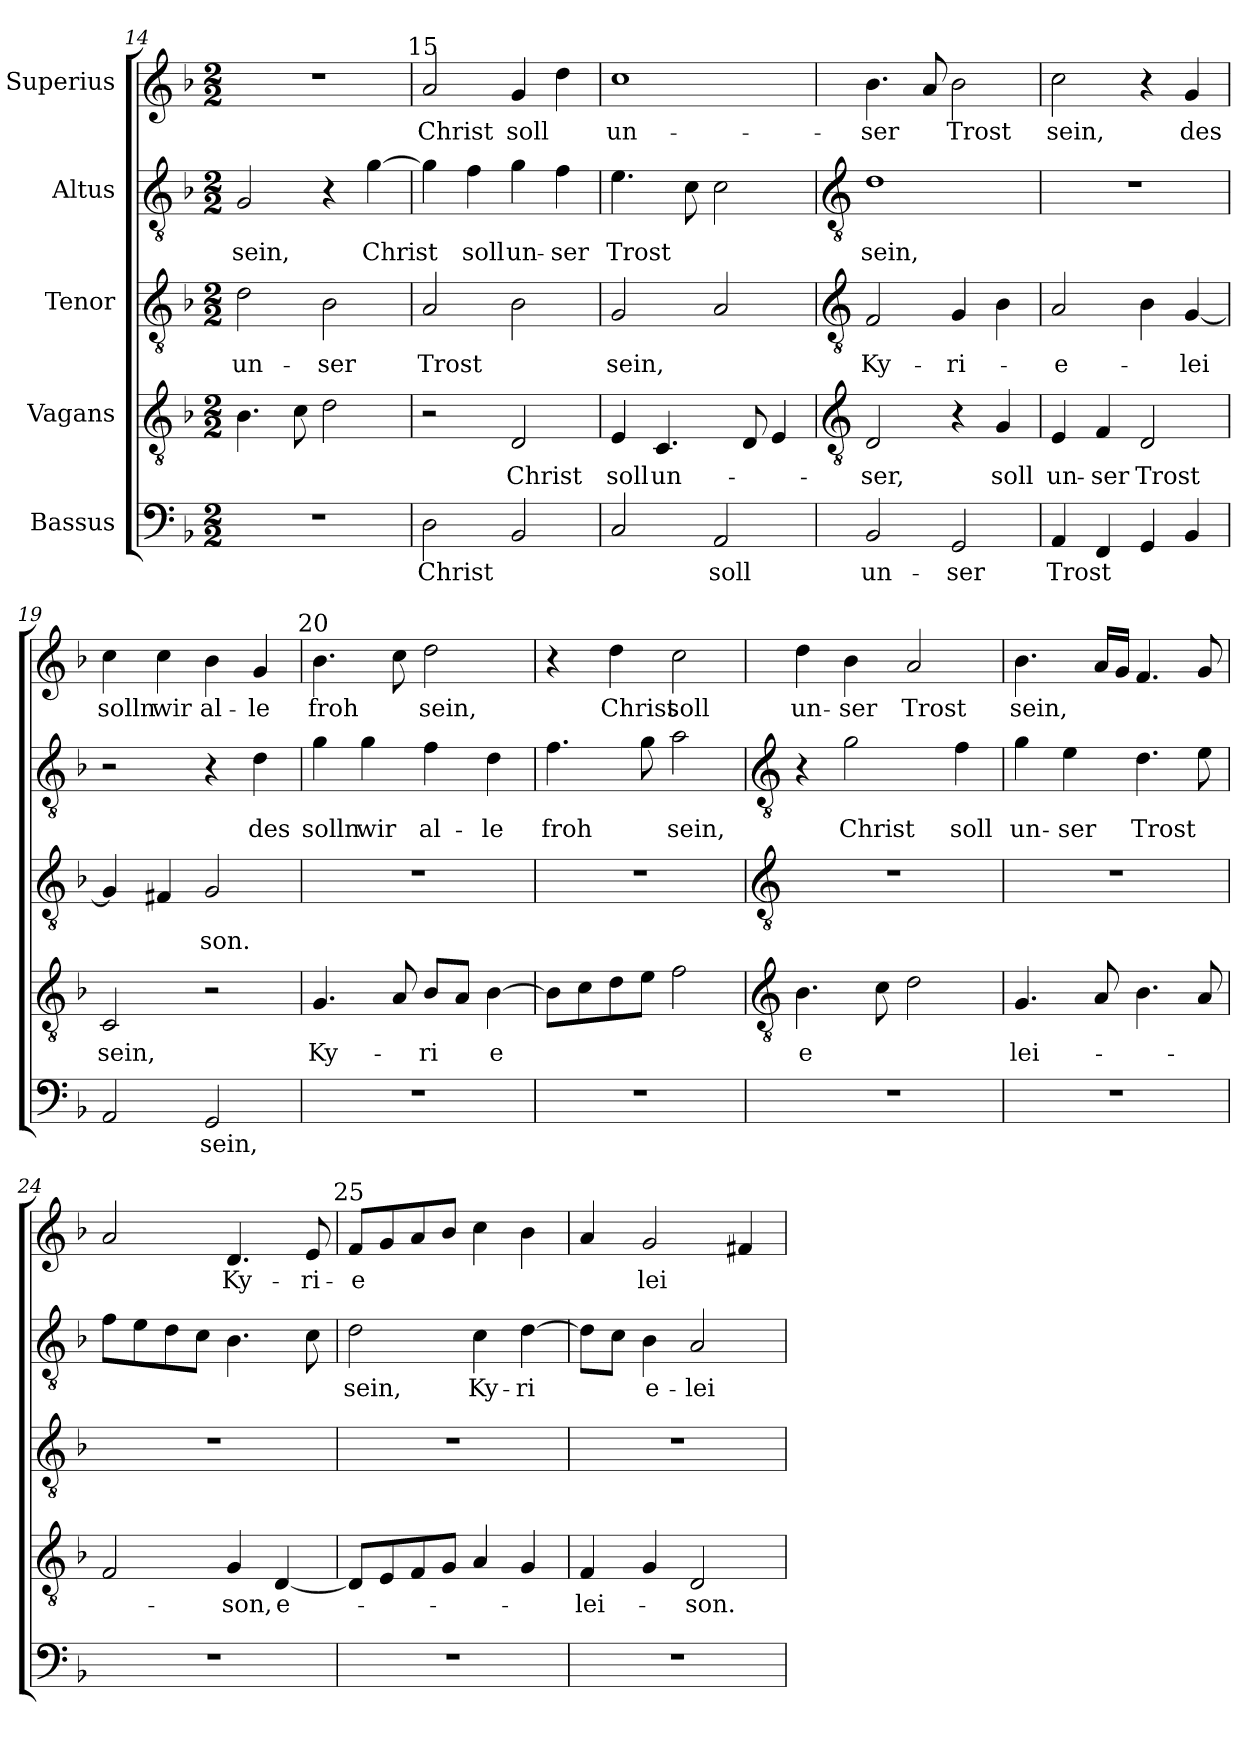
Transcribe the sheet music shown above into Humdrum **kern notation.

**kern	**text	**kern	**text	**kern	**text	**kern	**text	**kern	**text
*part5	*part5	*part4	*part4	*part3	*part3	*part2	*part2	*part1	*part1
*staff5	*staff5	*staff4	*staff4	*staff3	*staff3	*staff2	*staff2	*staff1	*staff1
*I"Bassus	*	*I"Vagans	*	*I"Tenor	*	*I"Altus	*	*I"Superius	*
*clefF4	*	*clefGv2	*	*clefGv2	*	*clefGv2	*	*clefG2	*
*k[b-]	*	*k[b-]	*	*k[b-]	*	*k[b-]	*	*k[b-]	*
*F:	*	*F:	*	*F:	*	*F:	*	*F:	*
*M2/2	*	*M2/2	*	*M2/2	*	*M2/2	*	*M2/2	*
=14	=14	=14	=14	=14	=14	=14	=14	=14	=14
!	!	!	!	!	!LO:LY:b	!	!LO:LY:b	!	!
1r	.	4.B-	.	2d	un-	2G	sein,	1r	.
.	.	8c	.	.	.	.	.	.	.
!	!	!	!	!	!LO:LY:b	!	!	!	!
.	.	2d	.	2B-	-ser	4r	.	.	.
!	!	!	!	!	!	!	!LO:LY:b	!	!
.	.	.	.	.	.	[4g	Christ	.	.
=15	=15	=15	=15	=15	=15	=15	=15	=15	=15
!	!	!	!	!	!	!	!	!LO:TX:a:cj:t=15	!
!	!LO:LY:b	!	!	!	!LO:LY:b	!	!	!	!LO:LY:b
2D	Christ	2r	.	2A	Trost	4g]	.	2a	Christ
!	!	!	!	!	!	!	!LO:LY:b	!	!
.	.	.	.	.	.	4f	soll	.	.
!	!	!	!LO:LY:b	!	!	!	!LO:LY:b	!	!LO:LY:b
2BB-	.	2D	Christ	2B-	.	4g	un-	4g	soll
!	!	!	!	!	!	!	!LO:LY:b	!	!
.	.	.	.	.	.	4f	-ser	4dd	.
=16	=16	=16	=16	=16	=16	=16	=16	=16	=16
!	!	!	!LO:LY:b	!	!LO:LY:b	!	!LO:LY:b	!	!LO:LY:b
2C	.	4E	soll	2G	sein,	4.e	Trost	1cc	un-
!	!	!	!LO:LY:b	!	!	!	!	!	!
.	.	4.C	un-	.	.	.	.	.	.
.	.	.	.	.	.	8c	.	.	.
!	!LO:LY:b	!	!	!	!	!	!	!	!
2AA	soll	.	.	2A	.	2c	.	.	.
.	.	8D	.	.	.	.	.	.	.
.	.	4E	.	.	.	.	.	.	.
!!LO:LB:g=z
=17	=17	=17	=17	=17	=17	=17	=17	=17	=17
*	*	*clefGv2	*	*clefGv2	*	*clefGv2	*	*	*
!	!LO:LY:b	!	!LO:LY:b	!	!LO:LY:b	!	!LO:LY:b	!	!LO:LY:b
2BB-	un-	2D	-ser,	2F	Ky-	1d	sein,	4.b-	-ser
.	.	.	.	.	.	.	.	8a	.
!	!LO:LY:b	!	!	!	!LO:LY:b	!	!	!	!LO:LY:b
2GG	-ser	4r	.	4G	-ri-	.	.	2b-	Trost
!	!	!	!LO:LY:b	!	!	!	!	!	!
.	.	4G	soll	4B-	.	.	.	.	.
=18	=18	=18	=18	=18	=18	=18	=18	=18	=18
!	!LO:LY:b	!	!LO:LY:b	!	!LO:LY:b	!	!	!	!LO:LY:b
4AA	Trost	4E	un-	2A	-e-	1r	.	2cc	sein,
!	!	!	!LO:LY:b	!	!	!	!	!	!
4FF	.	4F	-ser	.	.	.	.	.	.
!	!	!	!LO:LY:b	!	!	!	!	!	!
4GG	.	2D	Trost	4B-	.	.	.	4r	.
!	!	!	!	!	!LO:LY:b	!	!	!	!LO:LY:b
4BB-	.	.	.	[4G	-lei-	.	.	4g	des
=19	=19	=19	=19	=19	=19	=19	=19	=19	=19
!	!	!	!LO:LY:b	!	!	!	!	!	!LO:LY:b
2AA	.	2C	sein,	4G]	.	2r	.	4cc	solln
!	!	!	!	!	!LO:LY:b	!	!	!	!LO:LY:b
.	.	.	.	4F#	--	.	.	4cc	wir
!	!LO:LY:b	!	!	!	!LO:LY:b	!	!	!	!LO:LY:b
2GG	sein,	2r	.	2G	son.	4r	.	4b-	al-
!	!	!	!	!	!	!	!LO:LY:b	!	!LO:LY:b
.	.	.	.	.	.	4d	des	4g	-le
=20	=20	=20	=20	=20	=20	=20	=20	=20	=20
!	!	!	!	!	!	!	!	!LO:TX:a:cj:t=20	!
!	!	!	!LO:LY:b	!	!	!	!LO:LY:b	!	!LO:LY:b
1r	.	4.G	Ky-	1r	.	4g	solln	4.b-	froh
!	!	!	!	!	!	!	!LO:LY:b	!	!
.	.	.	.	.	.	4g	wir	.	.
.	.	8A	.	.	.	.	.	8cc	.
!	!	!	!LO:LY:b	!	!	!	!LO:LY:b	!	!LO:LY:b
.	.	8B-L	-ri	.	.	4f	al-	2dd	sein,
!	!	!	!LO:LY:b	!	!	!	!	!	!
.	.	8AJ	-	.	.	.	.	.	.
!	!	!	!LO:LY:b	!	!	!	!LO:LY:b	!	!
.	.	[4B-	e	.	.	4d	-le	.	.
=21	=21	=21	=21	=21	=21	=21	=21	=21	=21
!	!	!	!	!	!	!	!LO:LY:b	!	!
1r	.	8B-L]	.	1r	.	4.f	froh	4r	.
.	.	8c	.	.	.	.	.	.	.
!	!	!	!	!	!	!	!	!	!LO:LY:b
.	.	8d	.	.	.	.	.	4dd	Christ
.	.	8eJ	.	.	.	8g	.	.	.
!	!	!	!	!	!	!	!LO:LY:b	!	!LO:LY:b
.	.	2f	.	.	.	2a	sein,	2cc	soll
!!LO:LB:g=z
=22	=22	=22	=22	=22	=22	=22	=22	=22	=22
*	*	*clefGv2	*	*clefGv2	*	*clefGv2	*	*	*
!	!	!	!LO:LY:b	!	!	!	!	!	!LO:LY:b
1r	.	4.B-	e	1r	.	4r	.	4dd	un-
!	!	!	!	!	!	!	!LO:LY:b	!	!LO:LY:b
.	.	.	.	.	.	2g	Christ	4b-	-ser
.	.	8c	.	.	.	.	.	.	.
!	!	!	!	!	!	!	!	!	!LO:LY:b
.	.	2d	.	.	.	.	.	2a	Trost
!	!	!	!	!	!	!	!LO:LY:b	!	!
.	.	.	.	.	.	4f	soll	.	.
=23	=23	=23	=23	=23	=23	=23	=23	=23	=23
!	!	!	!LO:LY:b	!	!	!	!LO:LY:b	!	!LO:LY:b
1r	.	4.G	lei-	1r	.	4g	un-	4.b-	sein,
!	!	!	!	!	!	!	!LO:LY:b	!	!
.	.	.	.	.	.	4e	-ser	.	.
.	.	8A	.	.	.	.	.	16aLL	.
.	.	.	.	.	.	.	.	16gJJ	.
!	!	!	!	!	!	!	!LO:LY:b	!	!
.	.	4.B-	.	.	.	4.d	Trost	4.f	.
.	.	8A	.	.	.	8e	.	8g	.
=24	=24	=24	=24	=24	=24	=24	=24	=24	=24
1r	.	2F	.	1r	.	8fL	.	2a	.
.	.	.	.	.	.	8e	.	.	.
.	.	.	.	.	.	8d	.	.	.
.	.	.	.	.	.	8cJ	.	.	.
!	!	!	!LO:LY:b	!	!	!	!	!	!LO:LY:b
.	.	4G	-son,	.	.	4.B-	.	4.d	Ky-
!	!	!	!LO:LY:b	!	!	!	!	!	!
.	.	[4D	e-	.	.	.	.	.	.
!	!	!	!	!	!	!	!	!	!LO:LY:b
.	.	.	.	.	.	8c	.	8e	-ri-
=25	=25	=25	=25	=25	=25	=25	=25	=25	=25
!	!	!	!	!	!	!	!	!LO:TX:a:cj:t=25	!
!	!	!	!	!	!	!	!LO:LY:b	!	!LO:LY:b
1r	.	8DL]	.	1r	.	2d	sein,	8fL	-e
!	!	!	!	!	!	!	!	!	!LO:LY:b
.	.	8E	.	.	.	.	.	8g	-
.	.	8F	.	.	.	.	.	8a	.
.	.	8GJ	.	.	.	.	.	8b-J	.
!	!	!	!	!	!	!	!LO:LY:b	!	!
.	.	4A	.	.	.	4c	Ky-	4cc	.
!	!	!	!	!	!	!	!LO:LY:b	!	!
.	.	4G	.	.	.	[4d	-ri-	4b-	.
=26	=26	=26	=26	=26	=26	=26	=26	=26	=26
!	!	!	!LO:LY:b	!	!	!	!	!	!
1r	.	4F	-lei-	1r	.	8dL]	.	4a	.
!	!	!	!	!	!	!	!LO:LY:b	!	!
.	.	.	.	.	.	8cJ	--	.	.
!	!	!	!	!	!	!	!LO:LY:b	!	!LO:LY:b
.	.	4G	.	.	.	4B-	e-	2g	lei
!	!	!	!LO:LY:b	!	!	!	!LO:LY:b	!	!
.	.	2D	-son.	.	.	2A	-lei-	.	.
.	.	.	.	.	.	.	.	4f#	.
=	=	=	=	=	=	=	=	=	=
*-	*-	*-	*-	*-	*-	*-	*-	*-	*-
